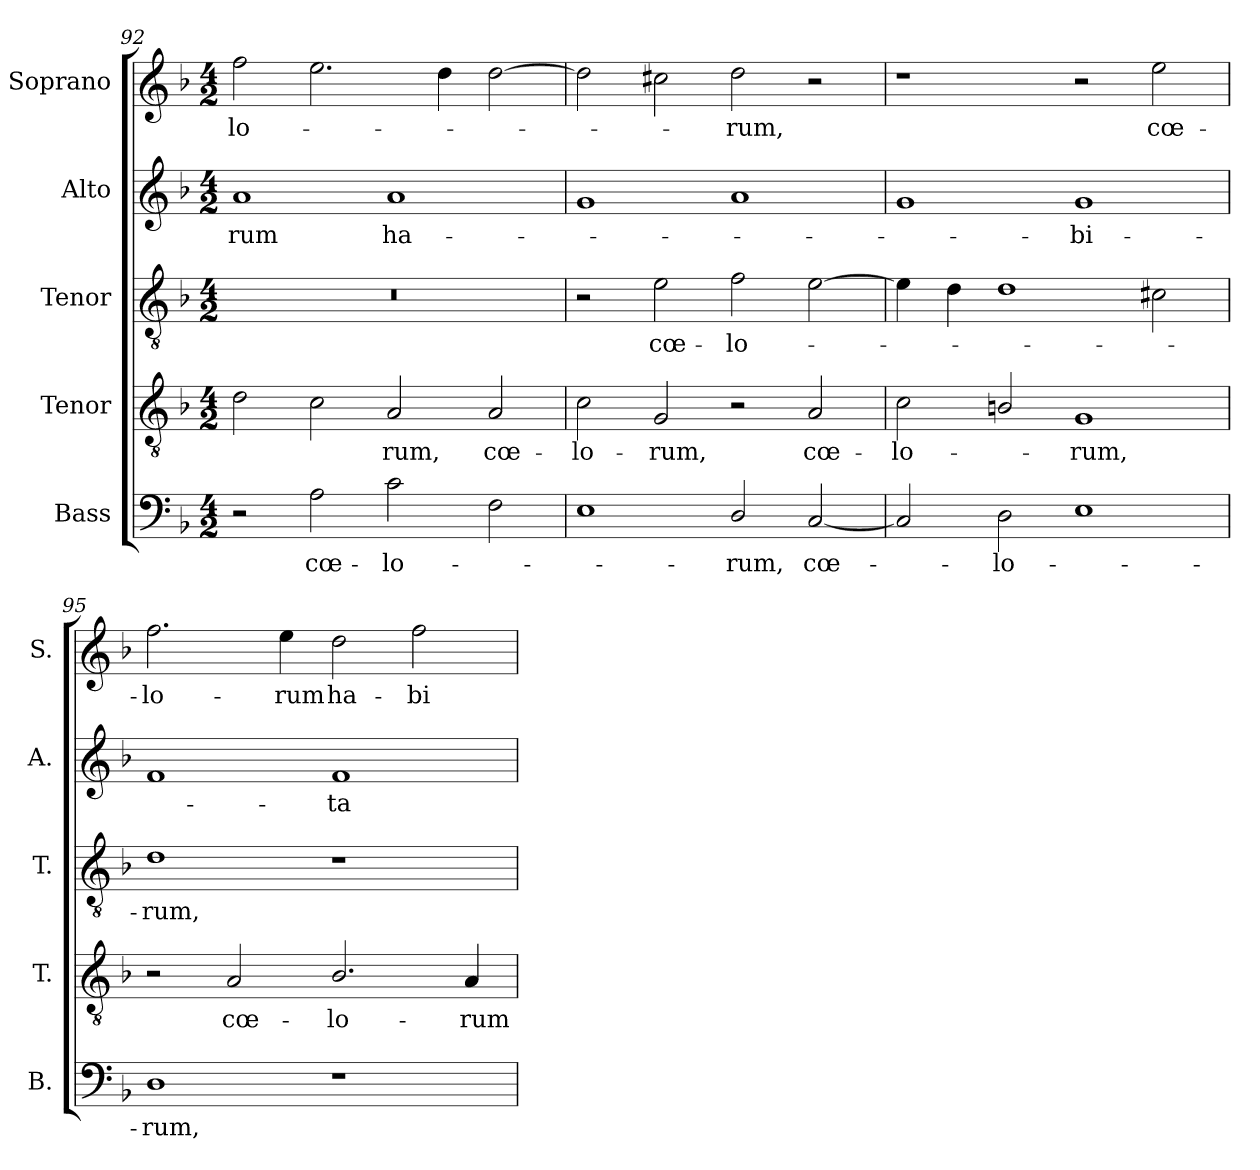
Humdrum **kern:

**kern	**text	**kern	**text	**kern	**text	**kern	**text	**kern	**text
*part5	*part5	*part4	*part4	*part3	*part3	*part2	*part2	*part1	*part1
*staff5	*staff5	*staff4	*staff4	*staff3	*staff3	*staff2	*staff2	*staff1	*staff1
*I"Bass	*	*I"Tenor	*	*I"Tenor	*	*I"Alto	*	*I"Soprano	*
*I'B.	*	*I'T.	*	*I'T.	*	*I'A.	*	*I'S.	*
!!LO:LB:g=z
*clefF4	*	*clefGv2	*	*clefGv2	*	*clefG2	*	*clefG2	*
*	*	*ITrd7c12	*	*ITrd7c12	*	*	*	*	*
*k[b-]	*	*k[b-]	*	*k[b-]	*	*k[b-]	*	*k[b-]	*
*F:	*	*F:	*	*F:	*	*F:	*	*F:	*
*M4/2	*	*M4/2	*	*M4/2	*	*M4/2	*	*M4/2	*
=92	=92	=92	=92	=92	=92	=92	=92	=92	=92
!	!	!	!	!LO:N:vis=1	!	!	!	!	!
!	!	!	!	!	!	!	!LO:LY:b:color=#000000	!	!
!	!	!	!	!	!	!	!	!	!LO:LY:b:color=#000000
2r	.	2Di\	.	0r	.	1ai	-rum	2ffi\	-lo-
!	!LO:LY:b:color=#000000	!	!	!	!	!	!	!	!
2Ai\	cœ-	2Ci\	.	.	.	.	.	2.eei\	.
!	!LO:LY:b:color=#000000	!	!	!	!	!	!	!	!
!	!	!	!LO:LY:b:color=#000000	!	!	!	!	!	!
!	!	!	!	!	!	!	!LO:LY:b:color=#000000	!	!
2ci\	-lo-	2AAi/	-rum,	.	.	1ai	ha-	.	.
.	.	.	.	.	.	.	.	4ddi\	.
!	!	!	!LO:LY:b:color=#000000	!	!	!	!	!	!
2Fi\	.	2AAi/	cœ-	.	.	.	.	[2ddi\	.
=93	=93	=93	=93	=93	=93	=93	=93	=93	=93
!	!	!	!LO:LY:b:color=#000000	!	!	!	!	!	!
1Ei	.	2Ci\	-lo-	2r	.	1gi	.	2ddi\]	.
!	!	!	!LO:LY:b:color=#000000	!	!	!	!	!	!
!	!	!	!	!	!LO:LY:b:color=#000000	!	!	!	!
.	.	2GGi/	-rum,	2Ei\	cœ-	.	.	2cc#Xi\	.
!	!LO:LY:b:color=#000000	!	!	!	!	!	!	!	!
!	!	!	!	!	!LO:LY:b:color=#000000	!	!	!	!
!	!	!	!	!	!	!	!	!	!LO:LY:b:color=#000000
2Di/	-rum,	2r	.	2Fi\	-lo-	1ai	.	2ddi\	-rum,
!	!LO:LY:b:color=#000000	!	!	!	!	!	!	!	!
!	!	!	!LO:LY:b:color=#000000	!	!	!	!	!	!
[2Ci/	cœ-	2AAi/	cœ-	[2Ei\	.	.	.	2r	.
=94	=94	=94	=94	=94	=94	=94	=94	=94	=94
!	!	!	!LO:LY:b:color=#000000	!	!	!	!	!	!
2Ci/]	.	2Ci\	-lo-	4Ei\]	.	1gi	.	1r	.
.	.	.	.	4Di\	.	.	.	.	.
!	!LO:LY:b:color=#000000	!	!	!	!	!	!	!	!
2Di\	-lo-	2BBni/	.	1Di	.	.	.	.	.
!	!	!	!LO:LY:b:color=#000000	!	!	!	!	!	!
!	!	!	!	!	!	!	!LO:LY:b:color=#000000	!	!
1Ei	.	1GGi	-rum,	.	.	1gi	-bi-	2r	.
!	!	!	!	!	!	!	!	!	!LO:LY:b:color=#000000
.	.	.	.	2C#Xi\	.	.	.	2eei\	cœ-
=95	=95	=95	=95	=95	=95	=95	=95	=95	=95
!	!LO:LY:b:color=#000000	!	!	!	!	!	!	!	!
!	!	!	!	!	!LO:LY:b:color=#000000	!	!	!	!
!	!	!	!	!	!	!	!	!	!LO:LY:b:color=#000000
1Di	-rum,	2r	.	1Di	-rum,	1fi	.	2.ffi\	-lo-
!	!	!	!LO:LY:b:color=#000000	!	!	!	!	!	!
.	.	2AAi/	cœ-	.	.	.	.	.	.
!	!	!	!	!	!	!	!	!	!LO:LY:b:color=#000000
.	.	.	.	.	.	.	.	4eei\	-rum
!	!	!	!LO:LY:b:color=#000000	!	!	!	!	!	!
!	!	!	!	!	!	!	!LO:LY:b:color=#000000	!	!
!	!	!	!	!	!	!	!	!	!LO:LY:b:color=#000000
1r	.	2.BB-i/	-lo-	1r	.	1fi	-ta-	2ddi\	ha-
!	!	!	!	!	!	!	!	!	!LO:LY:b:color=#000000
.	.	.	.	.	.	.	.	2ffi\	-bi-
!	!	!	!LO:LY:b:color=#000000	!	!	!	!	!	!
.	.	4AAi/	-rum	.	.	.	.	.	.
=	=	=	=	=	=	=	=	=	=
*-	*-	*-	*-	*-	*-	*-	*-	*-	*-
